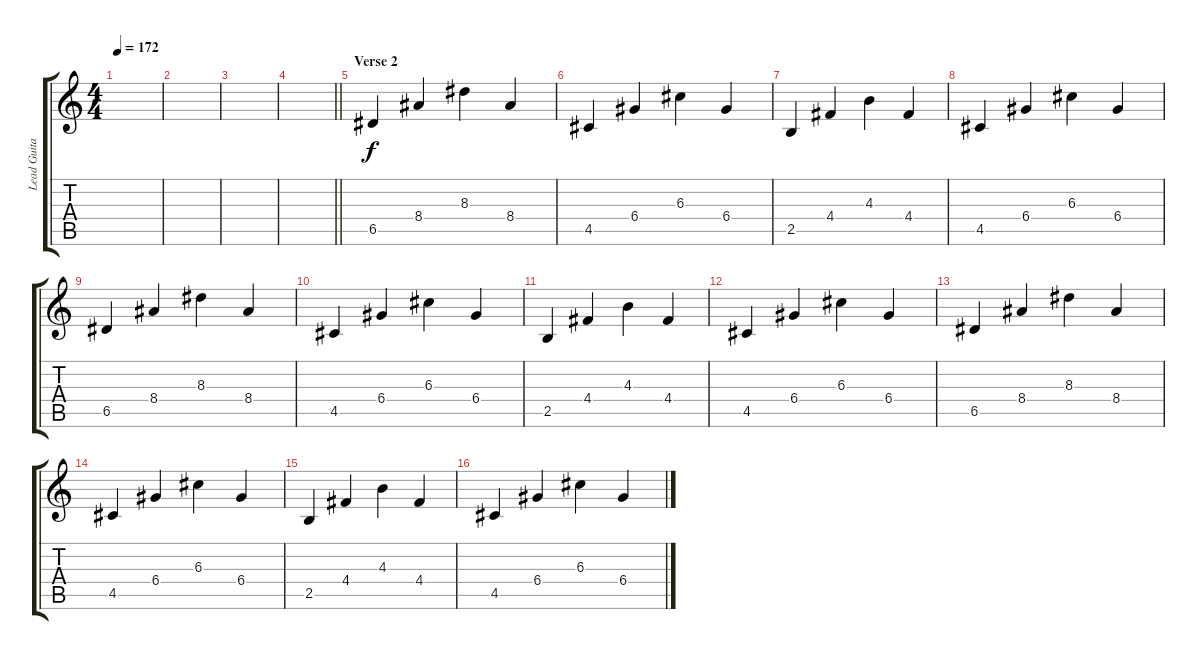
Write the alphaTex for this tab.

\track ("Lead Guitar 2" "Lead Guita") {instrument electricguitarjazz}
\staff {score tabs}
\tuning (E4 B3 G3 D3 A2 E2) {hide}
\ts (4 4)
\tempo 172
\clef g2
\ks c
|
|
|
\barLineRight lightlight
|
\section ("" "Verse 2")
6.5.4 8.4.4 8.3.4 8.4.4 |
4.5.4 6.4.4 6.3.4 6.4.4 |
2.5.4 4.4.4 4.3.4 4.4.4 |
4.5.4 6.4.4 6.3.4 6.4.4 |
6.5.4 8.4.4 8.3.4 8.4.4 |
4.5.4 6.4.4 6.3.4 6.4.4 |
2.5.4 4.4.4 4.3.4 4.4.4 |
4.5.4 6.4.4 6.3.4 6.4.4 |
6.5.4 8.4.4 8.3.4 8.4.4 |
4.5.4 6.4.4 6.3.4 6.4.4 |
2.5.4 4.4.4 4.3.4 4.4.4 |
4.5.4 6.4.4 6.3.4 6.4.4
